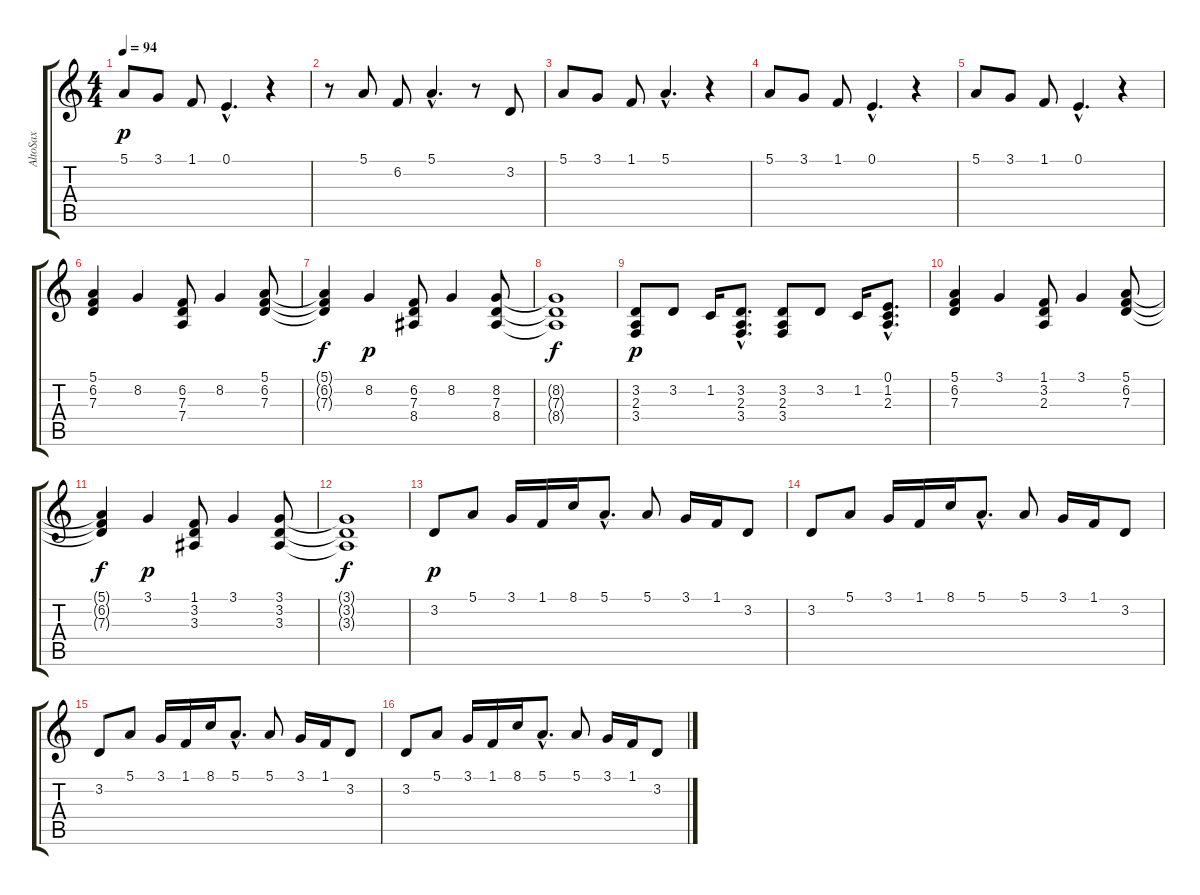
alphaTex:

\track ("AltoSax" "AltoSax") {instrument synthstrings1}
\staff {score tabs}
\tuning (E4 B3 G3 D3 A2 E2) {hide}
\ts (4 4)
\tempo 94
\clef g2
\ks c
5.1.8{dy p} 3.1.8 1.1.8 0.1{hac}.4{d} r.4 |
r.8 5.1.8 6.2.8 5.1{hac}.4{d} r.8 3.2.8 |
5.1.8 3.1.8 1.1.8 5.1{hac}.4{d} r.4 |
5.1.8 3.1.8 1.1.8 0.1{hac}.4{d} r.4 |
5.1.8 3.1.8 1.1.8 0.1{hac}.4{d} r.4 |
(5.1 6.2 7.3).4 8.2.4 (6.2 7.3 7.4).8 8.2.4 (5.1 6.2 7.3).8 |
(5.1{t} 6.2{t} 7.3{t}).4{dy f} 8.2.4{dy p} (6.2 7.3 8.4).8 8.2.4 (8.2 7.3 8.4).8 |
(8.2{t} 7.3{t} 8.4{t}).1{dy f} |
(3.2 2.3 3.4).8{dy p} 3.2.8 1.2.16 (3.2{hac} 2.3{hac} 3.4{hac}).8{d} (3.2 2.3 3.4).8 3.2.8 1.2.16 (0.1{hac} 1.2{hac} 2.3{hac}).8{d} |
(5.1 6.2 7.3).4 3.1.4 (1.1 3.2 2.3).8 3.1.4 (5.1 6.2 7.3).8 |
(5.1{t} 6.2{t} 7.3{t}).4{dy f} 3.1.4{dy p} (1.1 3.2 3.3).8 3.1.4 (3.1 3.2 3.3).8 |
(3.1{t} 3.2{t} 3.3{t}).1{dy f} |
3.2.8{dy p} 5.1.8 3.1.16 1.1.16 8.1.16 5.1{hac}.8{d} 5.1.8 3.1.16 1.1.16 3.2.8 |
3.2.8 5.1.8 3.1.16 1.1.16 8.1.16 5.1{hac}.8{d} 5.1.8 3.1.16 1.1.16 3.2.8 |
3.2.8 5.1.8 3.1.16 1.1.16 8.1.16 5.1{hac}.8{d} 5.1.8 3.1.16 1.1.16 3.2.8 |
3.2.8 5.1.8 3.1.16 1.1.16 8.1.16 5.1{hac}.8{d} 5.1.8 3.1.16 1.1.16 3.2.8
